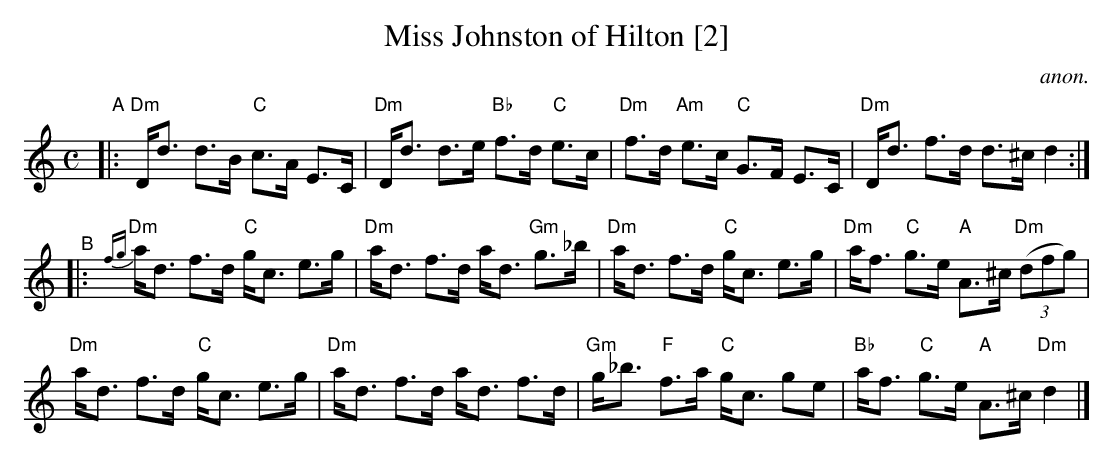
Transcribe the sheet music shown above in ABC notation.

X:1
T: Miss Johnston of Hilton [2]
C: anon.
M: C
L: 1/8
K: Ddor
"A"|:\
"Dm"D<d d>B "C"c>A E>C | "Dm"D<d d>e "Bb"f>d "C"e>c | "Dm"f>d "Am"e>c "C"G>F E>C | "Dm"D<d f>d d>^c d2 :|
"^B"|: {fg}\
"Dm"a<d f>d "C"g<c e>g | "Dm"a<d f>d a<d "Gm"g>_b | "Dm"a<d f>d "C"g<c e>g | "Dm"a<f "C"g>e "A"A>^c "Dm"(3(dfg) |
"Dm"a<d f>d "C"g<c e>g | "Dm"a<d f>d a<d f>d | "Gm"g<_b "F"f>a "C"g<c ge | "Bb"a<f "C"g>e "A"A>^c "Dm"d2 |]
